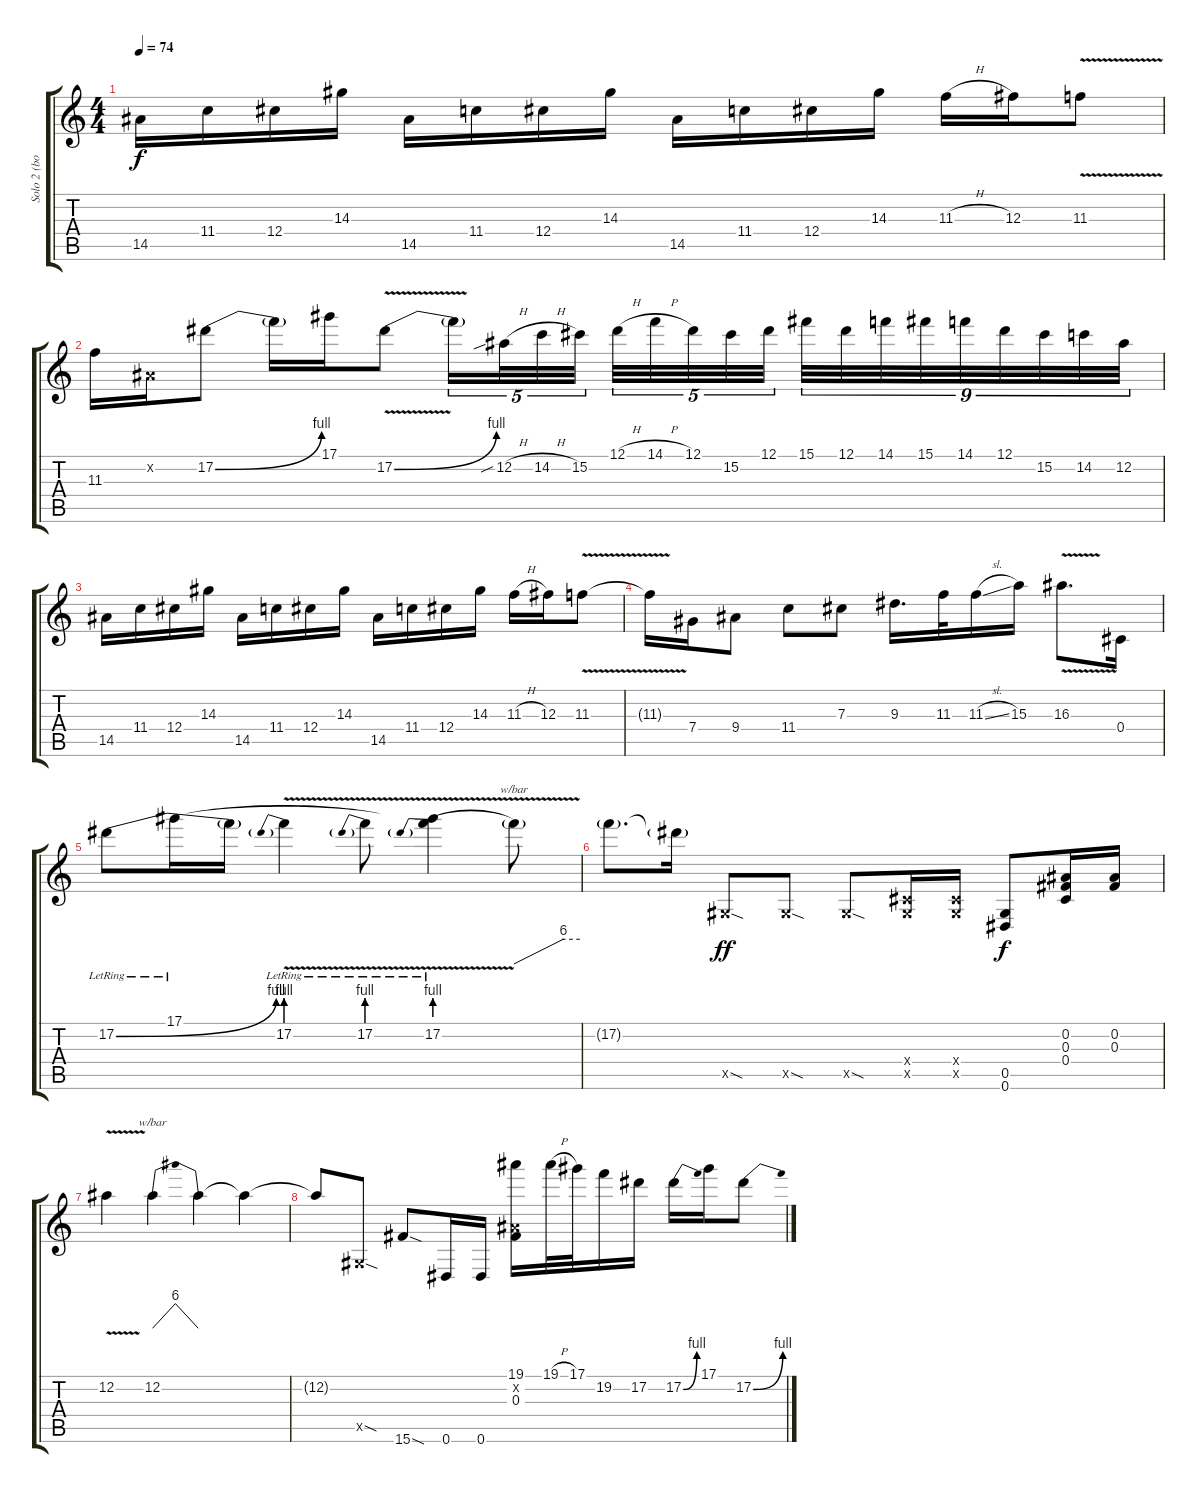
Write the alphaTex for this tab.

\track ("Solo 2 (booster)" "Solo 2 (bo") {instrument overdrivenguitar}
\staff {score tabs}
\tuning (Eb4 Bb3 Gb3 Db3 Ab2 Eb2) {hide}
\ts (4 4)
\tempo 74
\clef g2
\ks c
14.5.16{dy f} 11.4.16 12.4.16 14.3.16 14.5.16 11.4.16 12.4.16 14.3.16 14.5.16 11.4.16 12.4.16 14.3.16 11.3{h}.16 12.3.16 11.3{v}.8 |
11.3.16 0.2{x}.16 17.2{be (bend 0 0 60 4)}.8 17.2{t}.16 17.1.16 17.2{be (bend 0 0 60 4) v}.8 17.2{t}.16{tu (5 4)} 12.2{sib h}.32{tu (5 4)} 14.2{h}.32{tu (5 4)} 15.2.32{tu (5 4) beam splitsecondary} 12.1{h}.32{tu (5 4)} 14.1{h}.32{tu (5 4)} 12.1.32{tu (5 4)} 15.2.32{tu (5 4)} 12.1.32{tu (5 4)} 15.1.32{tu (9 8)} 12.1.32{tu (9 8)} 14.1.32{tu (9 8)} 15.1.32{tu (9 8)} 14.1.32{tu (9 8)} 12.1.32{tu (9 8)} 15.2.32{tu (9 8)} 14.2.32{tu (9 8)} 12.2.32{tu (9 8)} |
14.5.16 11.4.16 12.4.16 14.3.16 14.5.16 11.4.16 12.4.16 14.3.16 14.5.16 11.4.16 12.4.16 14.3.16 11.3{h}.16 12.3.16 11.3{v}.8 |
11.3{t}.16 7.4.16 9.4.8 11.4.8 7.3.8 9.3.16{d} 11.3.32 11.3{sl}.16 15.3.16 16.3{v}.8{d} 0.4.16 |
17.2{be (bend 0 0 60 4) lr}.8 17.1{lr}.16 17.2{t}.16 17.2{be (prebend 0 4 60 4) v lr}.4 17.2{be (prebend 0 4 60 4) v lr}.8 (17.1{t} 17.2{be (prebend 0 4 60 4) v lr}).4 17.2{t}.8{tbe (custom default 0 0 45 24 60 24)} |
17.2{t}.8{d} 17.2{t}.16 0.5{sod x}.8{dy ff} 0.5{sod x}.8 0.5{sod x}.8 (0.4{x} 0.5{x}).16 (0.4{x} 0.5{x}).16 (0.5 0.6).8{dy f} (0.2 0.3 0.4).16 (0.2 0.3).16 |
12.2{v}.4 12.2.4{tbe (dip default 0 0 15 24 45 24 60 0)} 12.2{t}.4 12.2{t}.4 |
12.2{t}.8 0.5{sod x}.8 15.6{sod}.8 0.6.16 0.6.16 (19.1 0.2{x} 0.3).16 19.1{h}.32 17.1.32 19.2.16 17.2.16 17.2{be (bend 0 0 60 4)}.16 17.1.16 17.2{be (bend 0 0 60 4)}.8
